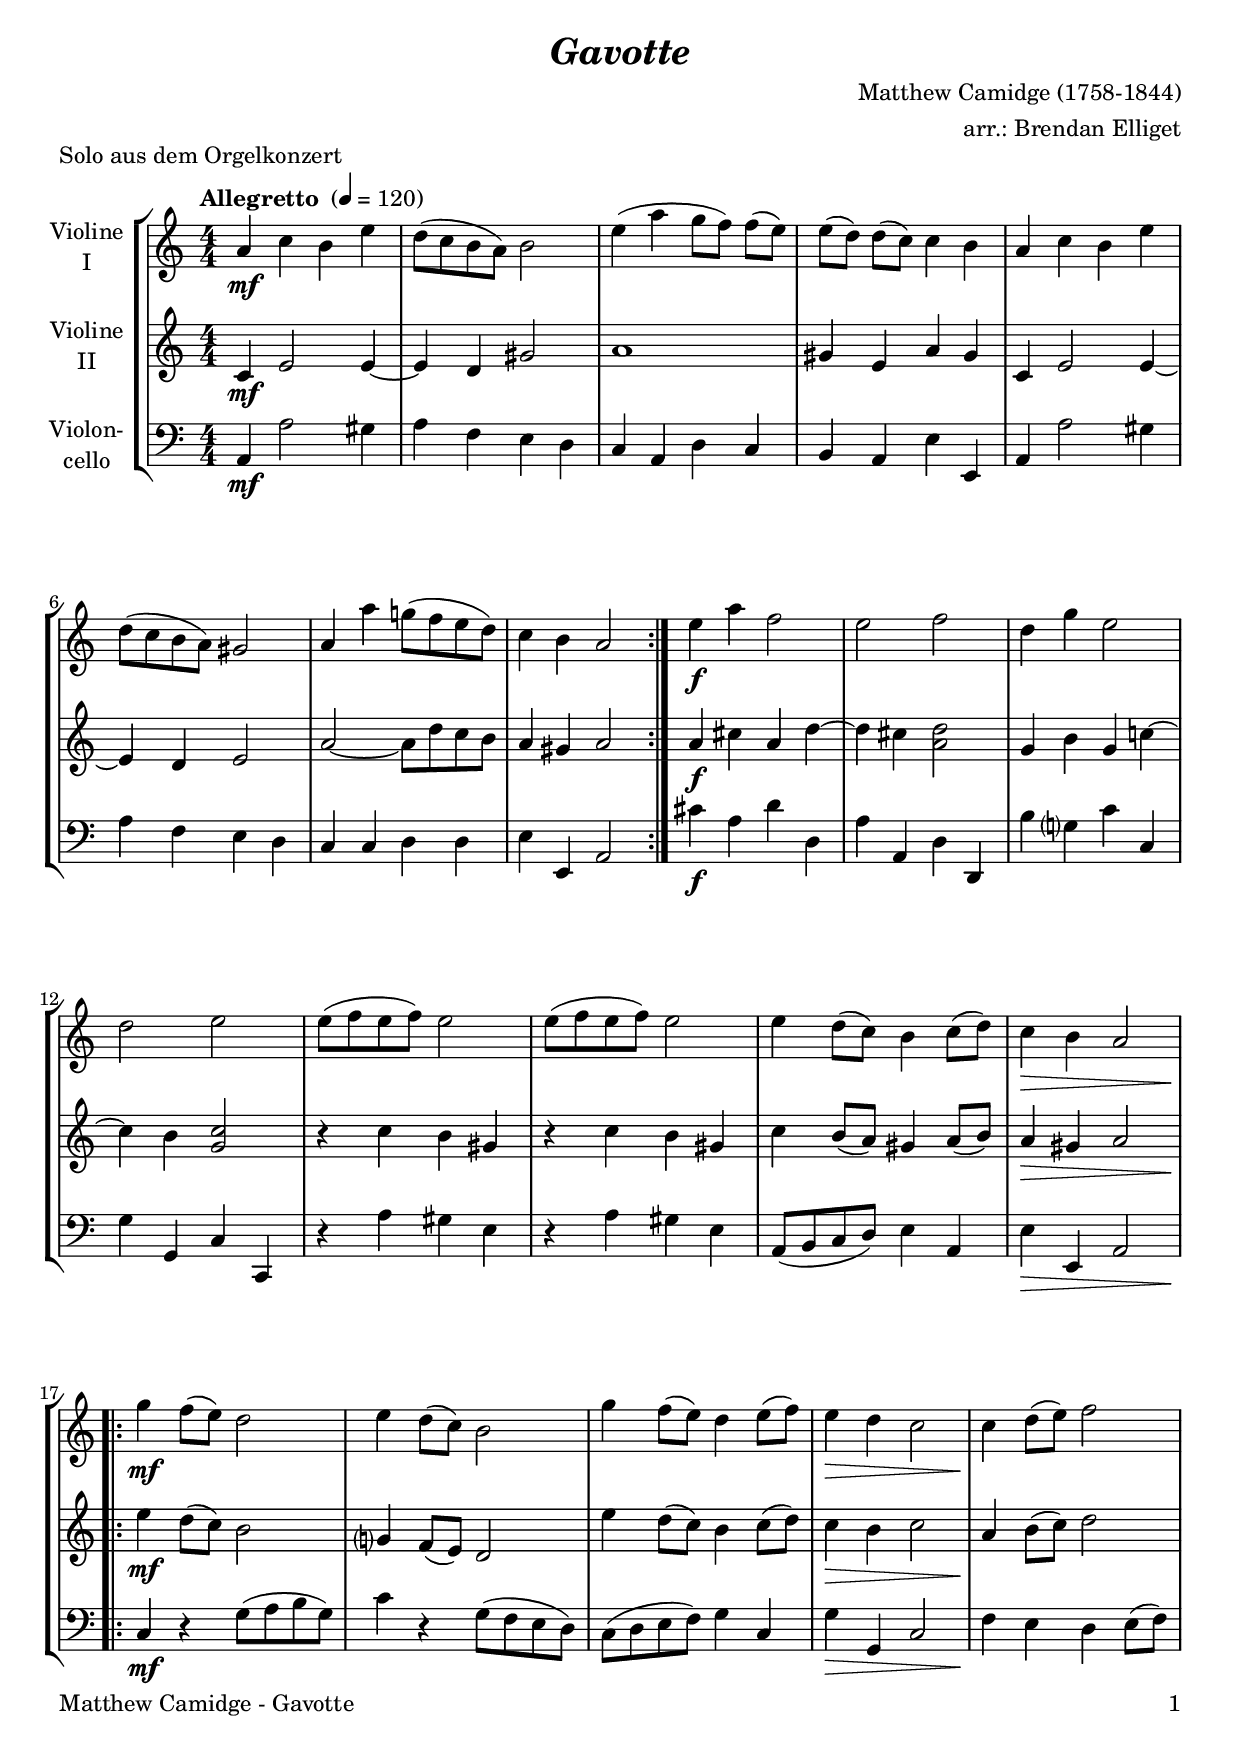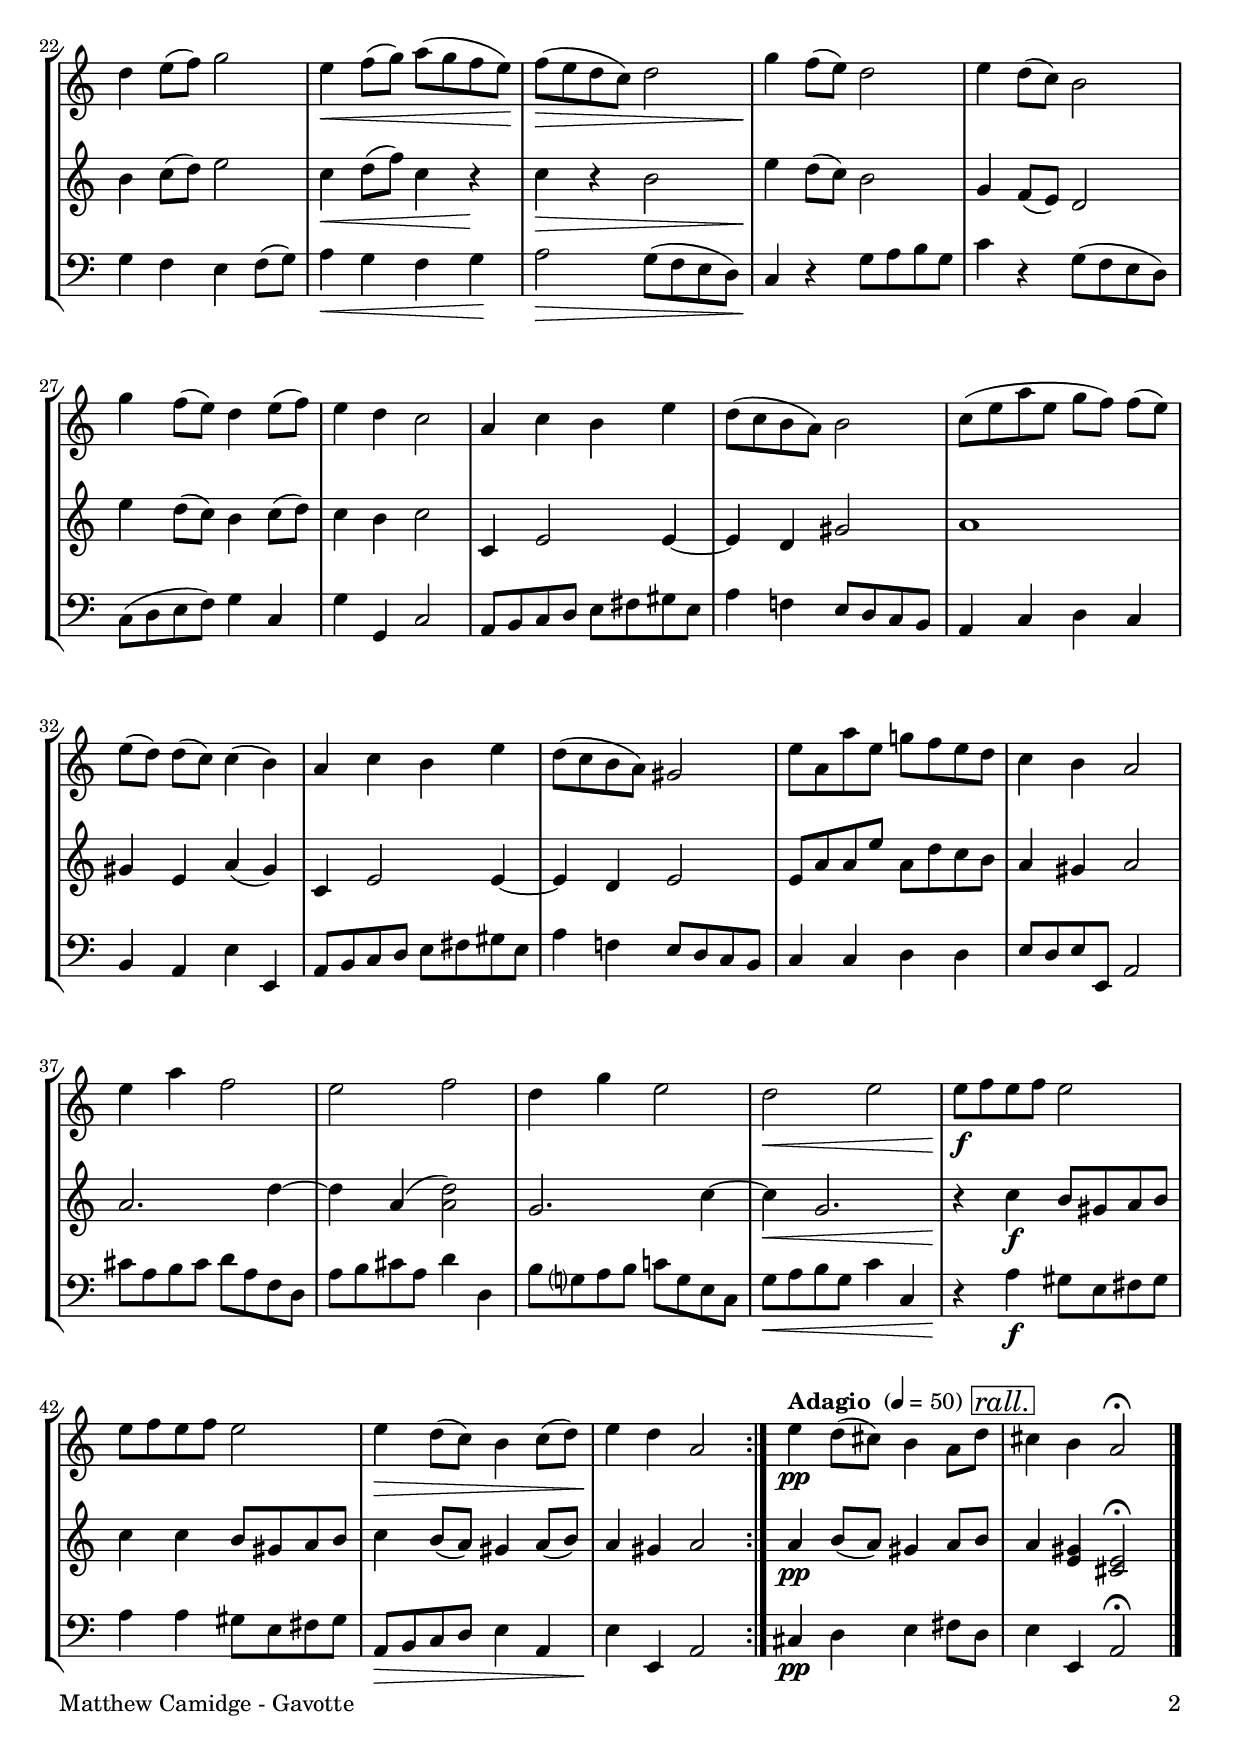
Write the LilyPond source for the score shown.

\version "2.20.2"
\include "deutsch.ly"
  
#(set-global-staff-size 20)

\header {
  title     = \markup \bold \italic "Gavotte"
  composer  = "Matthew Camidge (1758-1844)"
  arranger  = "arr.: Brendan Elliget"
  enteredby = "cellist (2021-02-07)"
  piece     = "Solo aus dem Orgelkonzert"
}


voiceconsts = {
  \key a \minor
  \time 4/4
  \clef "treble"
  \numericTimeSignature
  \compressEmptyMeasures
  % Set default beaming for all staves
%  \set Timing.beamExceptions = #'()
%  \set Timing.baseMoment     = #(ly:make-moment 1 4)
%  \set Timing.beatStructure  = #'(1 1 1 1)
  \tempo "Allegretto " 4=120
}

micl = "clarinet"
mifl = "flute"
miob = "oboe"
mifh = "french horn"
misx = "tenor sax"
mist = "string ensemble 1"
mivl = "violin"
miba = "cello"

adag = \tempo "Adagio " 4=50
rall = \mark \markup \box \italic "rall."

va = \relative c'' {
  \voiceconsts

  \repeat volta 2 {
    a4\mf c h e
    d8( c h a) h2
    e4( a g8 f) f[( e)]
    e[( d)] d( c) c4 h

    a c h e
    d8( c h a) gis2
    a4 a' g!8( f e d)
    c4 h a2
  }

  e'4\f a f2
  e f
  d4 g e2
  d e
  e8( f e f) e2
  e8( f e f) e2
  
  e4 d8( c) h4 c8( d)
  c4\> h a2
  
  \repeat volta 2 {
    g'4\!\mf f8( e) d2
    e4 d8( c) h2
    g'4 f8( e) d4 e8( f)
    e4\> d c2

    c4\! d8( e) f2
    d4 e8( f) g2
    e4\< f8( g) a( g f e)\!
    f(\> e d c) d2

    g4\! f8( e) d2
    e4 d8( c) h2
    g'4 f8( e) d4 e8( f)
    e4 d c2

    a4 c h e
    d8( c h a) h2
    c8( e a e g f) f[( e)]
    e( d) d[( c)] c4( h)

    a c h e
    d8( c h a) gis2
    e'8 a, a' e g! f e d
    c4 h a2
    e'4 a f2
    e f

    d4 g e2
    d\< e
    e8\!\f f e f e2
    e8 f e f e2

    e4\> d8( c) h4 c8( d)
    e4\! d a2
  } \adag
  e'4\pp d8( cis) h4 a8 d \rall
  cis4 h a2\fermata \bar "|."
}

vb = \relative c' {
  \voiceconsts

  \repeat volta 2 {
    c4\mf e2 e4~
    e d gis2
    a1
    gis4 e a gis
    c, e2 e4~
    e d e2

    a~ a8 d c h
    a4 gis a2
  }

  a4\f cis a d~
  d cis <a d>2
  g4 h g c!~
  c h <g c>2

  r4 c h gis
  r c h gis
  c h8( a) gis4 a8( h)
  a4\> gis a2
  
  \repeat volta 2 {
    e'4\!\mf d8( c) h2
    g?4 f8( e) d2
    e'4 d8( c) h4 c8( d)
    c4\> h c2
    a4\! h8( c) d2
    h4 c8( d) e2

    c4\< d8( f) c4 r\!
    c\> r h2
    e4\! d8( c) h2
    g4 f8( e) d2
    e'4 d8( c) h4 c8( d)
    c4 h c2

    c,4 e2 e4~
    e d gis2
    a1
    gis4 e a( gis)
    c, e2 e4~
    e d e2
    e8 a a e' a, d c h

    a4 gis a2
    a2. d4~
    d a( <a d>2)
    g2. c4~
    c\< g2.
    r4\! c\f h8 gis a h

    c4 c h8 gis a h
    c4 h8( a) gis4 a8( h)
    a4 gis a2
  } \adag
  a4\pp h8( a) gis4 a8 h \rall
  a4 <e gis> <cis e>2\fermata \bar "|."
}

vc = \relative c {
  \voiceconsts
  \clef "bass"
  
  \repeat volta 2 {
    a4\mf a'2 gis4
    a f e d
    c a d c
    h a e' e,
    a a'2 gis4
    a f e d

    c c d d
    e e, a2
  }

  cis'4\f a d d,
  a' a, d d,
  h'' g? c c,
  g' g, c c,

  r a'' gis e
  r a gis e
  a,8( h c d) e4 a,
  e'\> e, a2
  
  \repeat volta 2 {
    c4\!\mf r g'8( a h g)
    c4 r g8( f e d)
    c( d e f) g4 c,
    g'\> g, c2

    f4\! e d e8( f)
    g4 f e f8( g)
    a4\< g f g\!
    a2\> g8( f e d)

    c4\! r g'8 a h g
    c4 r g8( f e d)
    c( d e f) g4 c,
    g' g, c2
    a8 h c d e fis gis e

    a4 f! e8 d c h
    a4 c d c
    h a e' e,
    a8 h c d e fis gis e
    a4 f! e8 d c h
    c4 c d d

    e8 d e e, a2
    cis'8 a h cis d a f d
    a' h cis a d4 d,
    h'8 g? a h c! g e c
    g'\< a h g c4 c,

    r\! a'\f gis8 e fis gis
    a4 a gis8 e fis gis
    a,\> h c d e4 a,
    e'\! e, a2
  } \adag
  cis4\pp d e fis8 d \rall
  e4 e, a2\fermata \bar "|."
}


music = \new StaffGroup <<
      \new Staff {
	\set Staff.midiInstrument = \mivl
	\set Staff.instrumentName = \markup \center-column { "Violine" "I" }
	\transpose a a { \va }
      }

      \new Staff {
	\set Staff.midiInstrument = \mivl
	\set Staff.instrumentName = \markup \center-column { "Violine" "II" }
	\transpose a a { \vb }
      }

      \new Staff {
	\set Staff.midiInstrument = \miba
	\set Staff.instrumentName = \markup \center-column { "Violon-" "cello" }
	\transpose a a { \vc }
      }
>>

\book {
   \paper {
    print-page-number = ##t
    print-first-page-number = ##t
    ragged-last-bottom = ##f
    oddHeaderMarkup = \markup \null
    evenHeaderMarkup = \markup \null
    oddFooterMarkup = \markup {
      \fill-line {
        \on-the-fly #print-page-number-check-first
        "Matthew Camidge - Gavotte" \fromproperty #'page:page-number-string
      }
    }
    evenFooterMarkup = \oddFooterMarkup
  } \score {
    \music
    \layout {}
  }

  \score {
    \unfoldRepeats \music

    \midi {
      \context {
        \Score
      }
    }
  }
}